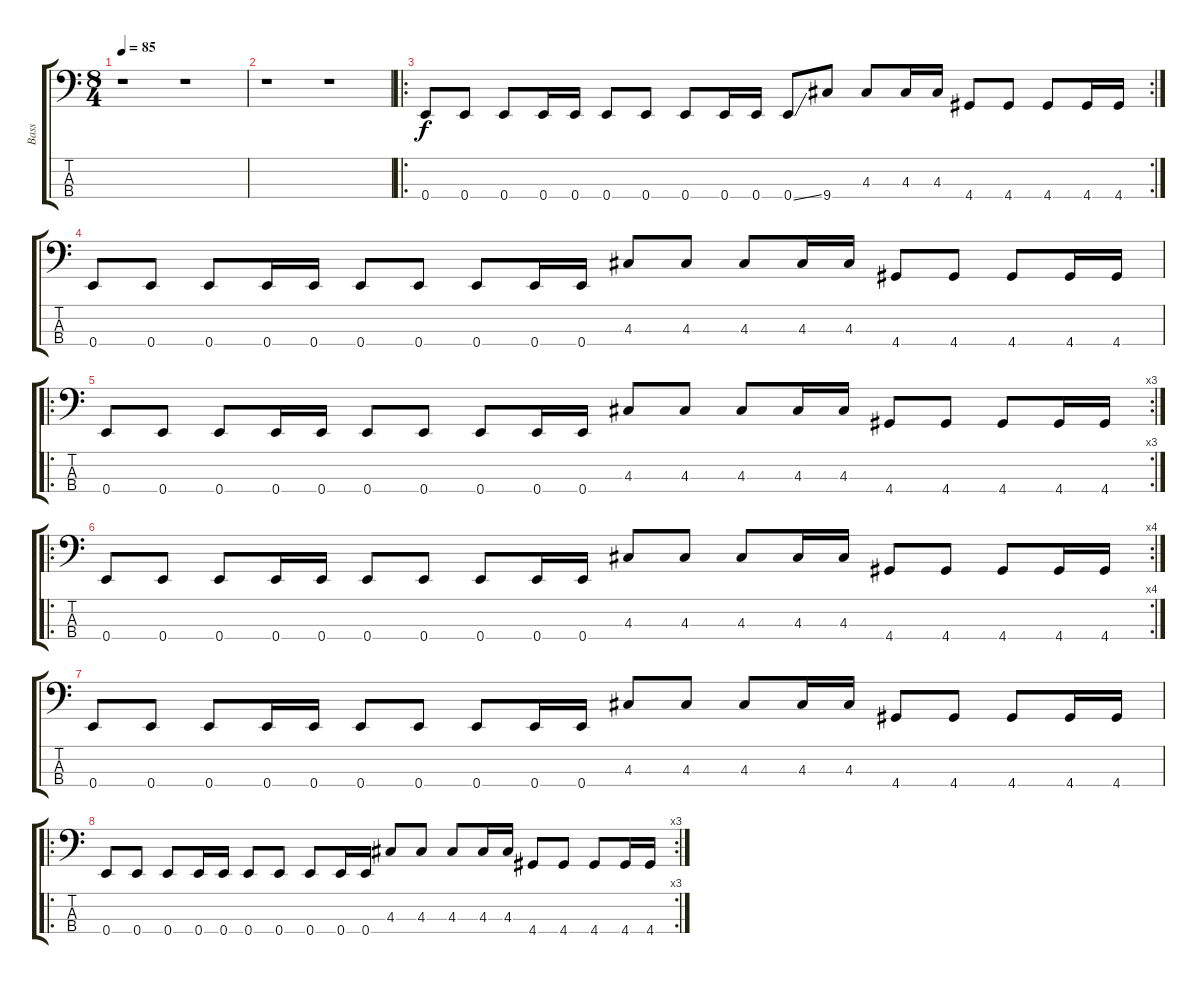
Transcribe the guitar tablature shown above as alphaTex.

\track ("Bass" "Bass") {instrument electricbassfinger}
\staff {score tabs}
\tuning (G2 D2 A1 E1) {hide}
\ts (8 4)
\tempo 85
\clef f4
\ks c
r.1{dy f instrument electricbassfinger} r.1 |
r.1 r.1 |
\ro
\rc 2
0.4.8 0.4.8 0.4.8 0.4.16 0.4.16 0.4.8 0.4.8 0.4.8 0.4.16 0.4.16 0.4{ss}.8 9.4.8 4.3.8 4.3.16 4.3.16 4.4.8 4.4.8 4.4.8 4.4.16 4.4.16 |
0.4.8 0.4.8 0.4.8 0.4.16 0.4.16 0.4.8 0.4.8 0.4.8 0.4.16 0.4.16 4.3.8 4.3.8 4.3.8 4.3.16 4.3.16 4.4.8 4.4.8 4.4.8 4.4.16 4.4.16 |
\ro
\rc 3
0.4.8 0.4.8 0.4.8 0.4.16 0.4.16 0.4.8 0.4.8 0.4.8 0.4.16 0.4.16 4.3.8 4.3.8 4.3.8 4.3.16 4.3.16 4.4.8 4.4.8 4.4.8 4.4.16 4.4.16 |
\ro
\rc 4
0.4.8 0.4.8 0.4.8 0.4.16 0.4.16 0.4.8 0.4.8 0.4.8 0.4.16 0.4.16 4.3.8 4.3.8 4.3.8 4.3.16 4.3.16 4.4.8 4.4.8 4.4.8 4.4.16 4.4.16 |
0.4.8 0.4.8 0.4.8 0.4.16 0.4.16 0.4.8 0.4.8 0.4.8 0.4.16 0.4.16 4.3.8 4.3.8 4.3.8 4.3.16 4.3.16 4.4.8 4.4.8 4.4.8 4.4.16 4.4.16 |
\ro
\rc 3
0.4.8 0.4.8 0.4.8 0.4.16 0.4.16 0.4.8 0.4.8 0.4.8 0.4.16 0.4.16 4.3.8 4.3.8 4.3.8 4.3.16 4.3.16 4.4.8 4.4.8 4.4.8 4.4.16 4.4.16
